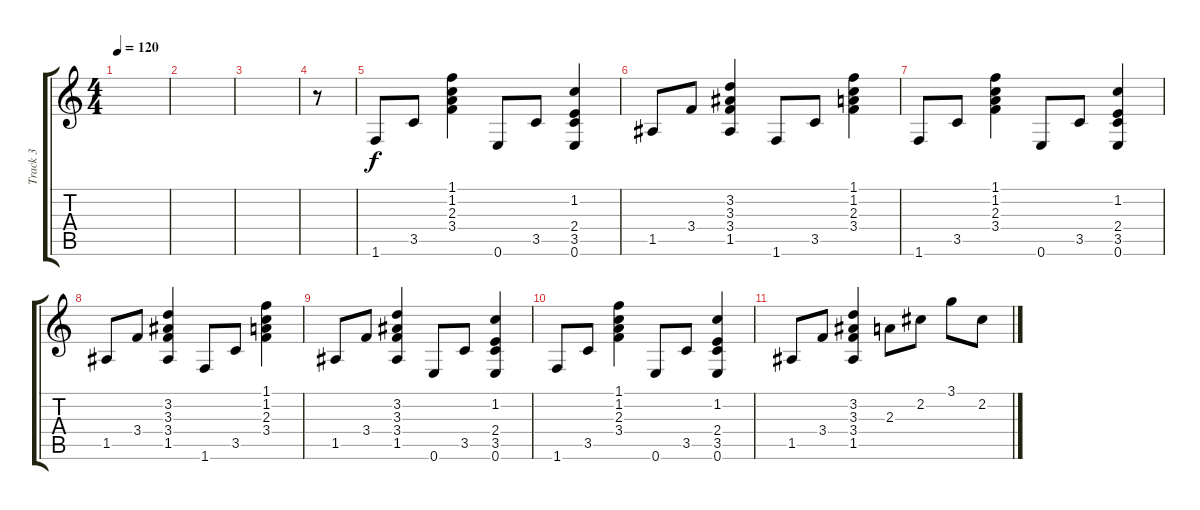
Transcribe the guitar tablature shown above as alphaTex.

\track ("Track 3" "Track 3") {instrument distortionguitar}
\staff {score tabs}
\tuning (E4 B3 G3 D3 A2 E2) {hide}
\ts (4 4)
\tempo 120
\clef g2
\ks c
|
|
|
r.8 |
1.6.8 3.5.8 (1.1 1.2 2.3 3.4).4 0.6.8 3.5.8 (1.2 2.4 3.5 0.6).4 |
1.5.8 3.4.8 (3.2 3.3 3.4 1.5).4 1.6.8 3.5.8 (1.1 1.2 2.3 3.4).4 |
1.6.8 3.5.8 (1.1 1.2 2.3 3.4).4 0.6.8 3.5.8 (1.2 2.4 3.5 0.6).4 |
1.5.8 3.4.8 (3.2 3.3 3.4 1.5).4 1.6.8 3.5.8 (1.1 1.2 2.3 3.4).4 |
1.5.8 3.4.8 (3.2 3.3 3.4 1.5).4 0.6.8 3.5.8 (1.2 2.4 3.5 0.6).4 |
1.6.8 3.5.8 (1.1 1.2 2.3 3.4).4 0.6.8 3.5.8 (1.2 2.4 3.5 0.6).4 |
1.5.8 3.4.8 (3.2 3.3 3.4 1.5).4 2.3.8 2.2.8 3.1.8 2.2.8
